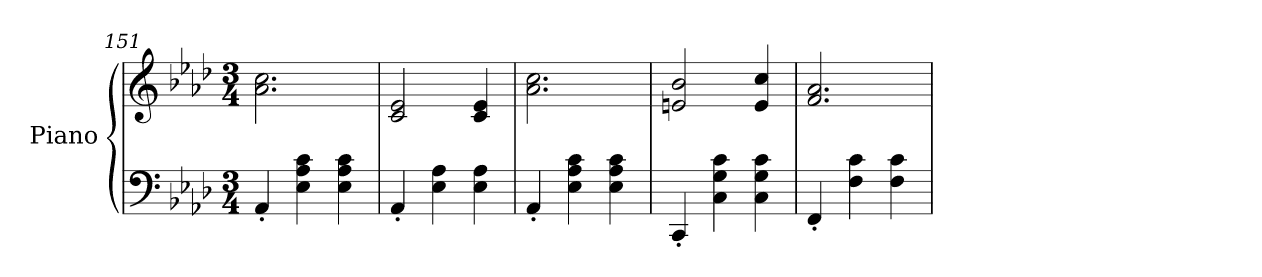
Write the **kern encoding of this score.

**kern	**kern
*part1	*part1
*staff2	*staff1
*I"Piano	*
*I'Pno	*
*clefF4	*clefG2
*k[b-e-a-d-]	*k[b-e-a-d-]
*M3/4	*M3/4
=151	=151
4AA-'/	2.a-\ 2.cc\
4E-\ 4A-\ 4c\	.
4E-\ 4A-\ 4c\	.
=152	=152
4AA-'/	2c/ 2e-/
4E-\ 4A-\	.
4E-\ 4A-\	4c/ 4e-/
=153	=153
4AA-'/	2.a-\ 2.cc\
4E-\ 4A-\ 4c\	.
4E-\ 4A-\ 4c\	.
=154	=154
4CC'/	2en/ 2b-/
4C\ 4G\ 4c\	.
4C\ 4G\ 4c\	4e/ 4cc/
=155	=155
4FF'/	2.f/ 2.a-/
4F\ 4c\	.
4F\ 4c\	.
=	=
*-	*-
